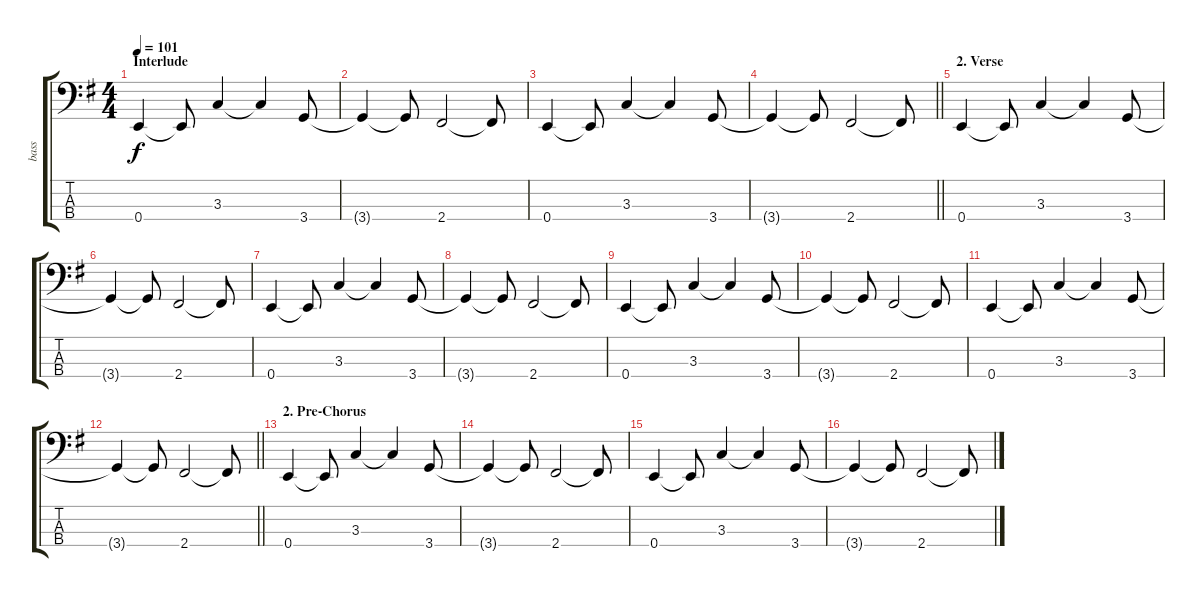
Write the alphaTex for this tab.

\track ("bass" "bass") {instrument electricbassfinger}
\staff {score tabs}
\tuning (G2 D2 A1 E1) {hide}
\ts (4 4)
\section ("" "Interlude")
\tempo 101
\clef f4
\ks eminor
0.4.4{dy f} 0.4{t}.8 3.3.4 3.3{t}.4 3.4.8 |
3.4{t}.4 3.4{t}.8 2.4.2 2.4{t}.8 |
0.4.4 0.4{t}.8 3.3.4 3.3{t}.4 3.4.8 |
\barLineRight lightlight
3.4{t}.4 3.4{t}.8 2.4.2 2.4{t}.8 |
\section ("" "2. Verse")
0.4.4 0.4{t}.8 3.3.4 3.3{t}.4 3.4.8 |
3.4{t}.4 3.4{t}.8 2.4.2 2.4{t}.8 |
0.4.4 0.4{t}.8 3.3.4 3.3{t}.4 3.4.8 |
3.4{t}.4 3.4{t}.8 2.4.2 2.4{t}.8 |
0.4.4 0.4{t}.8 3.3.4 3.3{t}.4 3.4.8 |
3.4{t}.4 3.4{t}.8 2.4.2 2.4{t}.8 |
0.4.4 0.4{t}.8 3.3.4 3.3{t}.4 3.4.8 |
\barLineRight lightlight
3.4{t}.4 3.4{t}.8 2.4.2 2.4{t}.8 |
\section ("" "2. Pre-Chorus")
0.4.4 0.4{t}.8 3.3.4 3.3{t}.4 3.4.8 |
3.4{t}.4 3.4{t}.8 2.4.2 2.4{t}.8 |
0.4.4 0.4{t}.8 3.3.4 3.3{t}.4 3.4.8 |
3.4{t}.4 3.4{t}.8 2.4.2 2.4{t}.8
